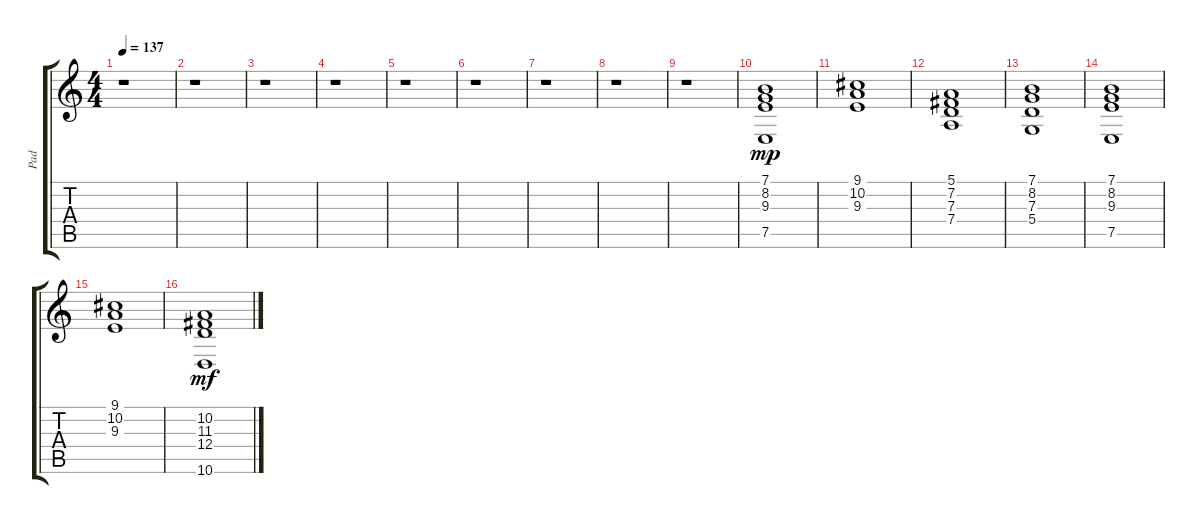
\track ("Pad" "Pad") {instrument drawbarorgan}
\staff {score tabs}
\tuning (E4 B3 G3 D3 A2 E2) {hide}
\ts (4 4)
\tempo 137
\clef g2
\ks c
r.1{dy mp instrument drawbarorgan} |
r.1 |
r.1 |
r.1 |
r.1 |
r.1 |
r.1 |
r.1 |
r.1 |
(7.1 8.2 9.3 7.5).1 |
(9.1 10.2 9.3).1 |
(5.1 7.2 7.3 7.4).1 |
(7.1 8.2 7.3 5.4).1 |
(7.1 8.2 9.3 7.5).1 |
(9.1 10.2 9.3).1 |
(10.2 11.3 12.4 10.6).1{dy mf}
